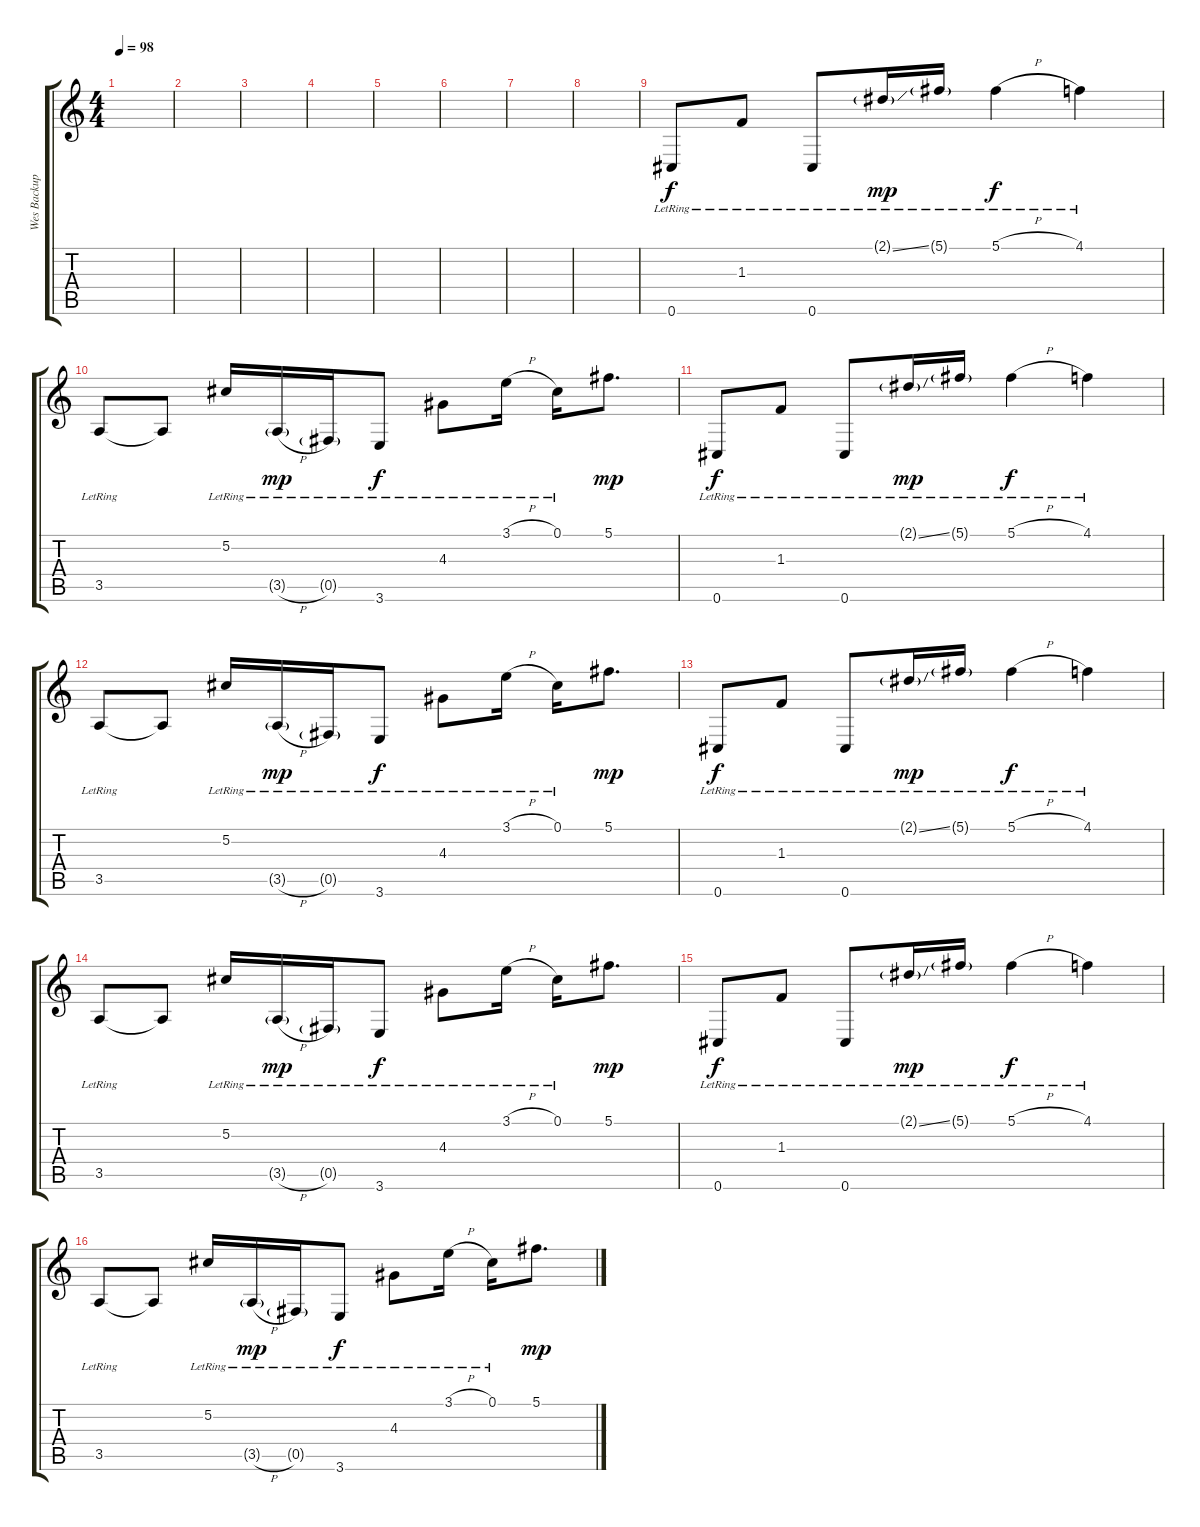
\track ("Wes Backup (Dirty)" "Wes Backup") {instrument electricguitarjazz}
\staff {score tabs}
\tuning (Db4 Ab3 E3 B2 Gb2 Db2) {hide}
\ts (4 4)
\tempo 98
\clef g2
\ks c
|
|
|
|
|
|
|
|
0.6{lr}.8{dy f} 1.3{lr}.8 0.6{lr}.8 2.1{ss g lr}.16{dy mp} 5.1{g lr}.16 5.1{h lr}.4{dy f} 4.1{lr}.4 |
3.5{lr}.8 3.5{t}.8 5.2{lr}.16 3.5{h g lr}.16{dy mp} 0.5{g lr}.16 3.6{lr}.8{dy f} 4.3{lr}.8 3.1{h lr}.16 0.1{lr}.16 5.1.8{d dy mp} |
0.6{lr}.8{dy f} 1.3{lr}.8 0.6{lr}.8 2.1{ss g lr}.16{dy mp} 5.1{g lr}.16 5.1{h lr}.4{dy f} 4.1{lr}.4 |
3.5{lr}.8 3.5{t}.8 5.2{lr}.16 3.5{h g lr}.16{dy mp} 0.5{g lr}.16 3.6{lr}.8{dy f} 4.3{lr}.8 3.1{h lr}.16 0.1{lr}.16 5.1.8{d dy mp} |
0.6{lr}.8{dy f} 1.3{lr}.8 0.6{lr}.8 2.1{ss g lr}.16{dy mp} 5.1{g lr}.16 5.1{h lr}.4{dy f} 4.1{lr}.4 |
3.5{lr}.8 3.5{t}.8 5.2{lr}.16 3.5{h g lr}.16{dy mp} 0.5{g lr}.16 3.6{lr}.8{dy f} 4.3{lr}.8 3.1{h lr}.16 0.1{lr}.16 5.1.8{d dy mp} |
0.6{lr}.8{dy f} 1.3{lr}.8 0.6{lr}.8 2.1{ss g lr}.16{dy mp} 5.1{g lr}.16 5.1{h lr}.4{dy f} 4.1{lr}.4 |
3.5{lr}.8 3.5{t}.8 5.2{lr}.16 3.5{h g lr}.16{dy mp} 0.5{g lr}.16 3.6{lr}.8{dy f} 4.3{lr}.8 3.1{h lr}.16 0.1{lr}.16 5.1.8{d dy mp}
